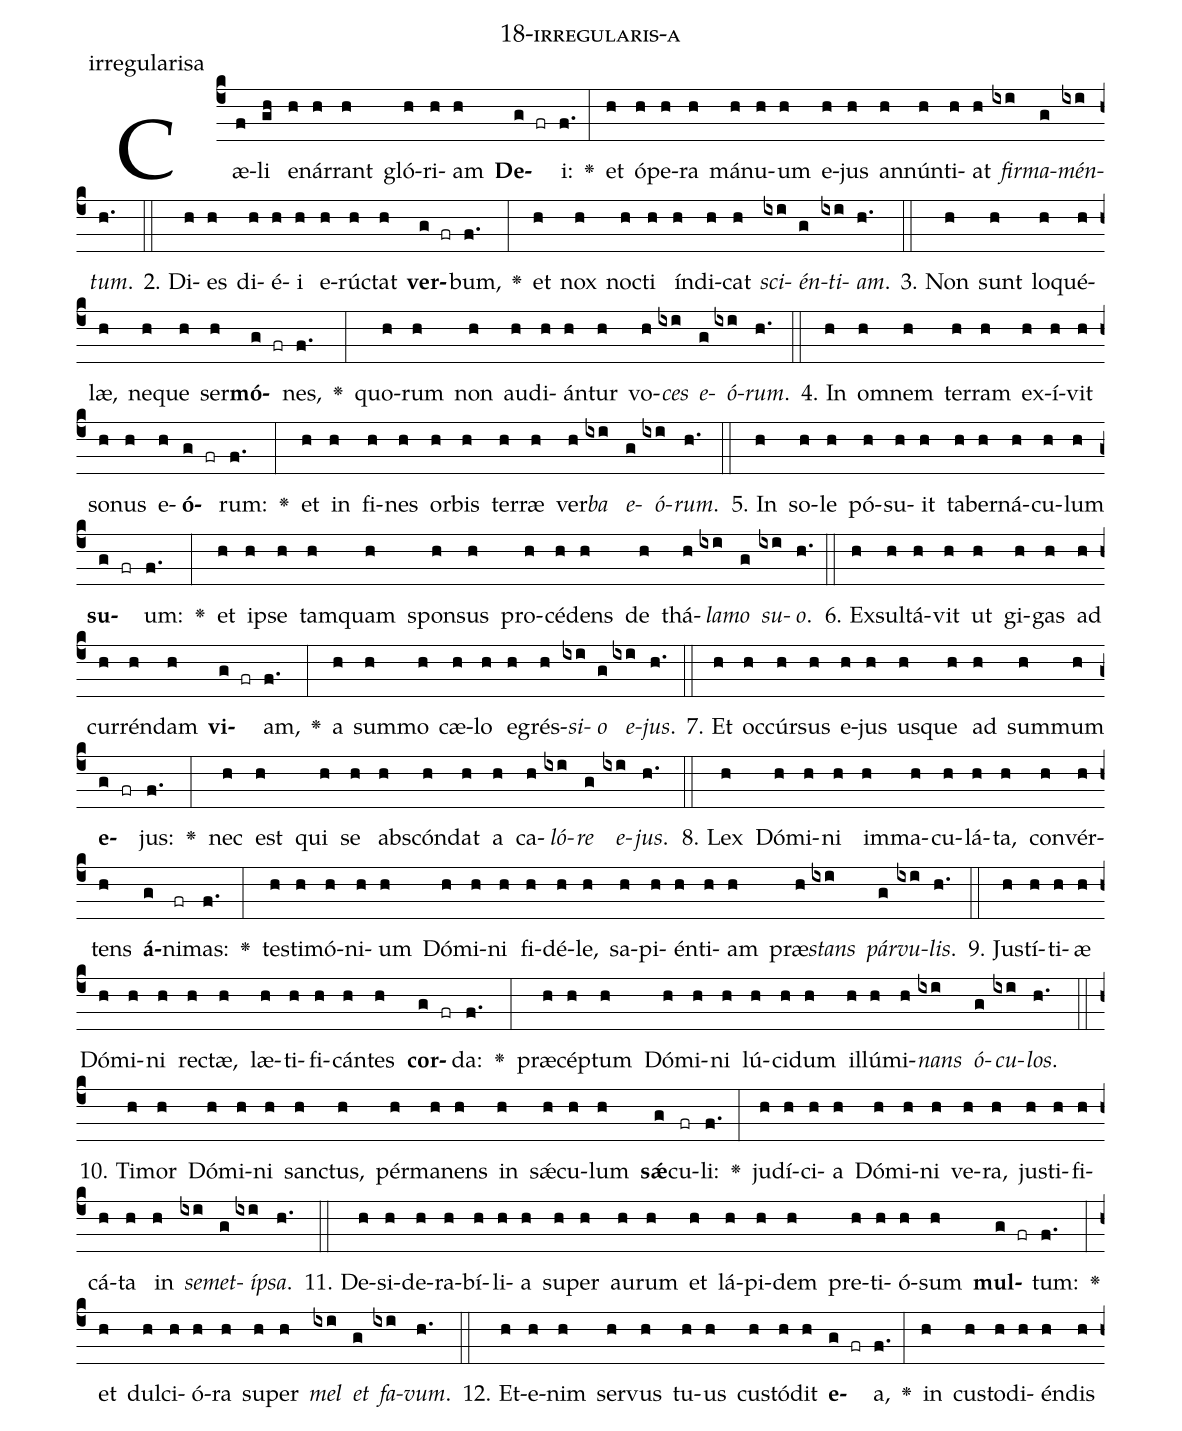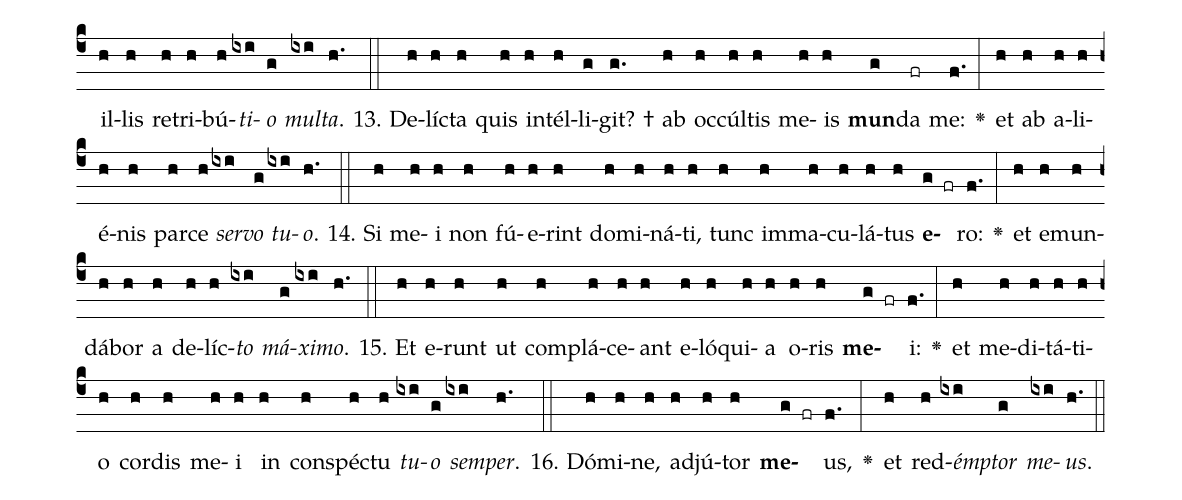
name: 18-irregularis-a;
annotation: irregularisa;
%%
(c4)Cæ(f)li(gh) e(h)nár(h)rant(h) gló(h)ri(h)am(h) <b>De</b>(g fr)i:(f.) <v>\greheightstar</v>(:) et(h) ó(h)pe(h)ra(h) má(h)nu(h)um(h) e(h)jus(h) an(h)nún(h)ti(h)at(h) <i>fir</i>(ixi)<i>ma</i>(g)<i>mén</i>(ixi)<i>tum</i>.(h.) (::)
2. Di(h)es(h) di(h)é(h)i(h) e(h)rúc(h)tat(h) <b>ver</b>(g fr)bum,(f.) <v>\greheightstar</v>(:) et(h) nox(h) noc(h)ti(h) ín(h)di(h)cat(h) <i>sci</i>(ixi)<i>én</i>(g)<i>ti</i>(ixi)<i>am</i>.(h.) (::)
3. Non(h) sunt(h) lo(h)qué(h)læ,(h) ne(h)que(h) ser(h)<b>mó</b>(g fr)nes,(f.) <v>\greheightstar</v>(:) quo(h)rum(h) non(h) au(h)di(h)án(h)tur(h) vo(h)<i>ces</i>(ixi) <i>e</i>(g)<i>ó</i>(ixi)<i>rum</i>.(h.) (::)
4. In(h) om(h)nem(h) ter(h)ram(h) ex(h)í(h)vit(h) so(h)nus(h) e(h)<b>ó</b>(g fr)rum:(f.) <v>\greheightstar</v>(:) et(h) in(h) fi(h)nes(h) or(h)bis(h) ter(h)ræ(h) ver(h)<i>ba</i>(ixi) <i>e</i>(g)<i>ó</i>(ixi)<i>rum</i>.(h.) (::)
5. In(h) so(h)le(h) pó(h)su(h)it(h) ta(h)ber(h)ná(h)cu(h)lum(h) <b>su</b>(g fr)um:(f.) <v>\greheightstar</v>(:) et(h) ip(h)se(h) tam(h)quam(h) spon(h)sus(h) pro(h)cé(h)dens(h) de(h) thá(h)<i>la</i>(ixi)<i>mo</i>(g) <i>su</i>(ixi)<i>o</i>.(h.) (::)
6. Ex(h)sul(h)tá(h)vit(h) ut(h) gi(h)gas(h) ad(h) cur(h)rén(h)dam(h) <b>vi</b>(g fr)am,(f.) <v>\greheightstar</v>(:) a(h) sum(h)mo(h) cæ(h)lo(h) e(h)grés(h)<i>si</i>(ixi)<i>o</i>(g) <i>e</i>(ixi)<i>jus</i>.(h.) (::)
7. Et(h) oc(h)cúr(h)sus(h) e(h)jus(h) us(h)que(h) ad(h) sum(h)mum(h) <b>e</b>(g fr)jus:(f.) <v>\greheightstar</v>(:) nec(h) est(h) qui(h) se(h) abs(h)cón(h)dat(h) a(h) ca(h)<i>ló</i>(ixi)<i>re</i>(g) <i>e</i>(ixi)<i>jus</i>.(h.) (::)
8. Lex(h) Dó(h)mi(h)ni(h) im(h)ma(h)cu(h)lá(h)ta,(h) con(h)vér(h)tens(h) <b>á</b>(g)ni(fr)mas:(f.) <v>\greheightstar</v>(:) tes(h)ti(h)mó(h)ni(h)um(h) Dó(h)mi(h)ni(h) fi(h)dé(h)le,(h) sa(h)pi(h)én(h)ti(h)am(h) præ(h)<i>stans</i>(ixi) <i>pár</i>(g)<i>vu</i>(ixi)<i>lis</i>.(h.) (::)
9. Jus(h)tí(h)ti(h)æ(h) Dó(h)mi(h)ni(h) rec(h)tæ,(h) læ(h)ti(h)fi(h)cán(h)tes(h) <b>cor</b>(g fr)da:(f.) <v>\greheightstar</v>(:) præ(h)cép(h)tum(h) Dó(h)mi(h)ni(h) lú(h)ci(h)dum(h) il(h)lú(h)mi(h)<i>nans</i>(ixi) <i>ó</i>(g)<i>cu</i>(ixi)<i>los</i>.(h.) (::)
10. Ti(h)mor(h) Dó(h)mi(h)ni(h) sanc(h)tus,(h) pér(h)ma(h)nens(h) in(h) sǽ(h)cu(h)lum(h) <b>sǽ</b>(g)cu(fr)li:(f.) <v>\greheightstar</v>(:) ju(h)dí(h)ci(h)a(h) Dó(h)mi(h)ni(h) ve(h)ra,(h) jus(h)ti(h)fi(h)cá(h)ta(h) in(h) <i>se</i>(ixi)<i>met</i>(g)<i>íp</i>(ixi)<i>sa</i>.(h.) (::)
11. De(h)si(h)de(h)ra(h)bí(h)li(h)a(h) su(h)per(h) au(h)rum(h) et(h) lá(h)pi(h)dem(h) pre(h)ti(h)ó(h)sum(h) <b>mul</b>(g fr)tum:(f.) <v>\greheightstar</v>(:) et(h) dul(h)ci(h)ó(h)ra(h) su(h)per(h) <i>mel</i>(ixi) <i>et</i>(g) <i>fa</i>(ixi)<i>vum</i>.(h.) (::)
12. Et(h)e(h)nim(h) ser(h)vus(h) tu(h)us(h) cus(h)tó(h)dit(h) <b>e</b>(g fr)a,(f.) <v>\greheightstar</v>(:) in(h) cus(h)to(h)di(h)én(h)dis(h) il(h)lis(h) re(h)tri(h)bú(h)<i>ti</i>(ixi)<i>o</i>(g) <i>mul</i>(ixi)<i>ta</i>.(h.) (::)
13. De(h)líc(h)ta(h) quis(h) in(h)tél(h)li(g)git? †(g.) ab(h) oc(h)cúl(h)tis(h) me(h)is(h) <b>mun</b>(g)da(fr) me:(f.) <v>\greheightstar</v>(:) et(h) ab(h) a(h)li(h)é(h)nis(h) par(h)ce(h) <i>ser</i>(ixi)<i>vo</i>(g) <i>tu</i>(ixi)<i>o</i>.(h.) (::)
14. Si(h) me(h)i(h) non(h) fú(h)e(h)rint(h) do(h)mi(h)ná(h)ti,(h) tunc(h) im(h)ma(h)cu(h)lá(h)tus(h) <b>e</b>(g fr)ro:(f.) <v>\greheightstar</v>(:) et(h) e(h)mun(h)dá(h)bor(h) a(h) de(h)líc(h)<i>to</i>(ixi) <i>má</i>(g)<i>xi</i>(ixi)<i>mo</i>.(h.) (::)
15. Et(h) e(h)runt(h) ut(h) com(h)plá(h)ce(h)ant(h) e(h)ló(h)qui(h)a(h) o(h)ris(h) <b>me</b>(g fr)i:(f.) <v>\greheightstar</v>(:) et(h) me(h)di(h)tá(h)ti(h)o(h) cor(h)dis(h) me(h)i(h) in(h) con(h)spéc(h)tu(h) <i>tu</i>(ixi)<i>o</i>(g) <i>sem</i>(ixi)<i>per</i>.(h.) (::)
16. Dó(h)mi(h)ne,(h) ad(h)jú(h)tor(h) <b>me</b>(g fr)us,(f.) <v>\greheightstar</v>(:) et(h) red(h)<i>émp</i>(ixi)<i>tor</i>(g) <i>me</i>(ixi)<i>us</i>.(h.) (::)
